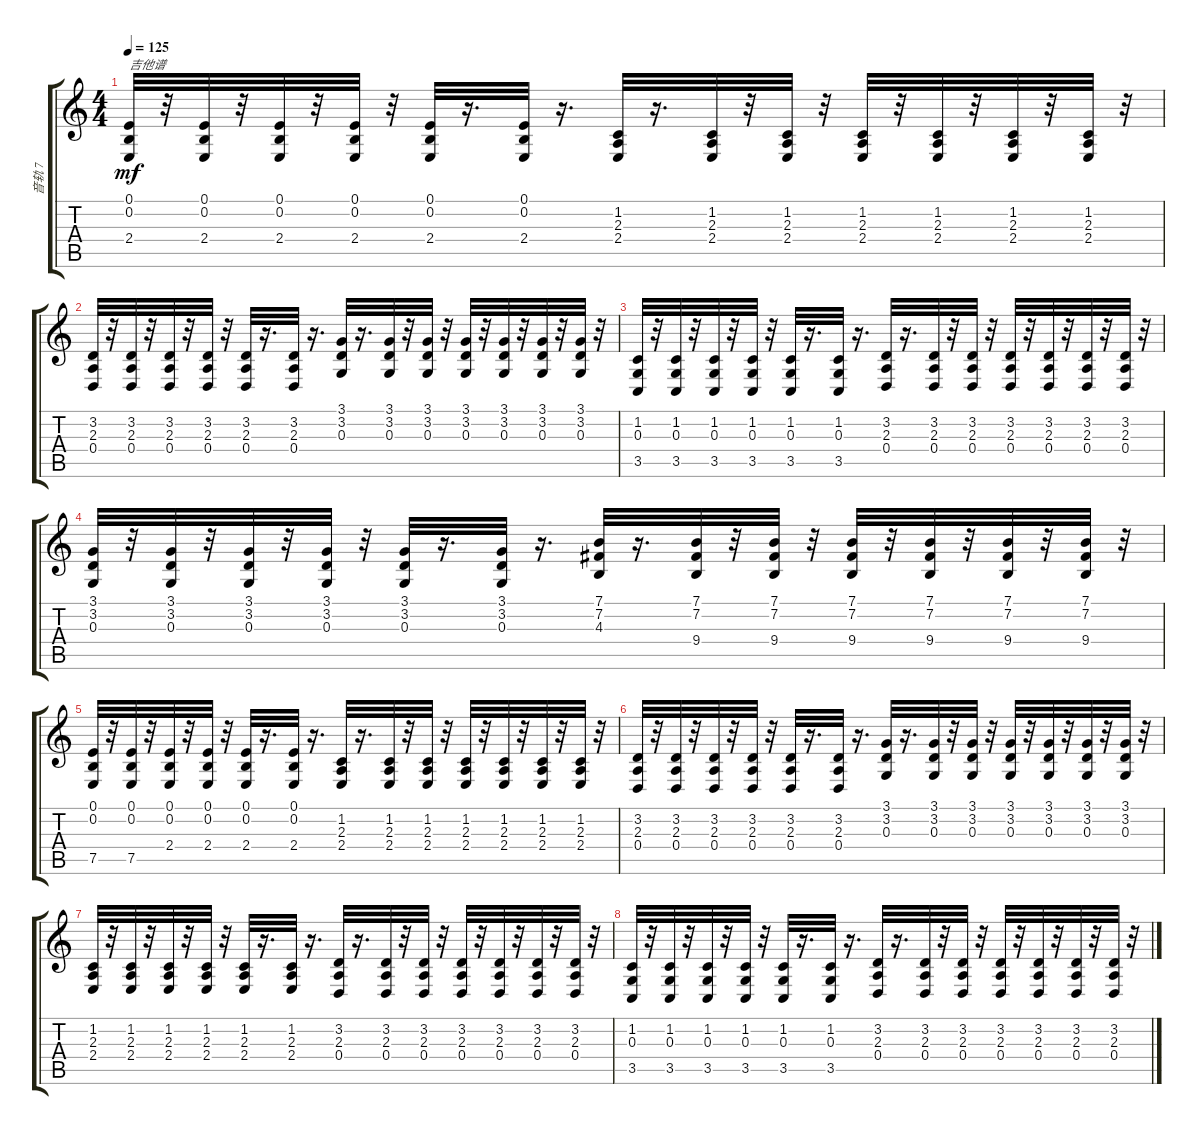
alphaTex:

\track ("音轨 7" "音轨 7") {instrument lead8bassandlead}
\staff {score tabs}
\tuning (E4 B3 G3 D3 A2 E2) {hide}
\ts (4 4)
\tempo 125
\clef g2
\ks c
(0.1 0.2 2.4).32{txt "吉他谱" dy mf instrument lead8bassandlead} r.32 (0.1 0.2 2.4).32 r.32 (0.1 0.2 2.4).32 r.32 (0.1 0.2 2.4).32 r.32 (0.1 0.2 2.4).32 r.16{d} (0.1 0.2 2.4).32 r.16{d} (1.2 2.3 2.4).32 r.16{d} (1.2 2.3 2.4).32 r.32 (1.2 2.3 2.4).32 r.32 (1.2 2.3 2.4).32 r.32 (1.2 2.3 2.4).32 r.32 (1.2 2.3 2.4).32 r.32 (1.2 2.3 2.4).32 r.32 |
(3.2 2.3 0.4).32 r.32 (3.2 2.3 0.4).32 r.32 (3.2 2.3 0.4).32 r.32 (3.2 2.3 0.4).32 r.32 (3.2 2.3 0.4).32 r.16{d} (3.2 2.3 0.4).32 r.16{d} (3.1 3.2 0.3).32 r.16{d} (3.1 3.2 0.3).32 r.32 (3.1 3.2 0.3).32 r.32 (3.1 3.2 0.3).32 r.32 (3.1 3.2 0.3).32 r.32 (3.1 3.2 0.3).32 r.32 (3.1 3.2 0.3).32 r.32 |
(1.2 0.3 3.5).32 r.32 (1.2 0.3 3.5).32 r.32 (1.2 0.3 3.5).32 r.32 (1.2 0.3 3.5).32 r.32 (1.2 0.3 3.5).32 r.16{d} (1.2 0.3 3.5).32 r.16{d} (3.2 2.3 0.4).32 r.16{d} (3.2 2.3 0.4).32 r.32 (3.2 2.3 0.4).32 r.32 (3.2 2.3 0.4).32 r.32 (3.2 2.3 0.4).32 r.32 (3.2 2.3 0.4).32 r.32 (3.2 2.3 0.4).32 r.32 |
(3.1 3.2 0.3).32 r.32 (3.1 3.2 0.3).32 r.32 (3.1 3.2 0.3).32 r.32 (3.1 3.2 0.3).32 r.32 (3.1 3.2 0.3).32 r.16{d} (3.1 3.2 0.3).32 r.16{d} (7.1 7.2 4.3).32 r.16{d} (7.1 7.2 9.4).32 r.32 (7.1 7.2 9.4).32 r.32 (7.1 7.2 9.4).32 r.32 (7.1 7.2 9.4).32 r.32 (7.1 7.2 9.4).32 r.32 (7.1 7.2 9.4).32 r.32 |
(0.1 0.2 7.5).32 r.32 (0.1 0.2 7.5).32 r.32 (0.1 0.2 2.4).32 r.32 (0.1 0.2 2.4).32 r.32 (0.1 0.2 2.4).32 r.16{d} (0.1 0.2 2.4).32 r.16{d} (1.2 2.3 2.4).32 r.16{d} (1.2 2.3 2.4).32 r.32 (1.2 2.3 2.4).32 r.32 (1.2 2.3 2.4).32 r.32 (1.2 2.3 2.4).32 r.32 (1.2 2.3 2.4).32 r.32 (1.2 2.3 2.4).32 r.32 |
(3.2 2.3 0.4).32 r.32 (3.2 2.3 0.4).32 r.32 (3.2 2.3 0.4).32 r.32 (3.2 2.3 0.4).32 r.32 (3.2 2.3 0.4).32 r.16{d} (3.2 2.3 0.4).32 r.16{d} (3.1 3.2 0.3).32 r.16{d} (3.1 3.2 0.3).32 r.32 (3.1 3.2 0.3).32 r.32 (3.1 3.2 0.3).32 r.32 (3.1 3.2 0.3).32 r.32 (3.1 3.2 0.3).32 r.32 (3.1 3.2 0.3).32 r.32 |
(1.2 2.3 2.4).32 r.32 (1.2 2.3 2.4).32 r.32 (1.2 2.3 2.4).32 r.32 (1.2 2.3 2.4).32 r.32 (1.2 2.3 2.4).32 r.16{d} (1.2 2.3 2.4).32 r.16{d} (3.2 2.3 0.4).32 r.16{d} (3.2 2.3 0.4).32 r.32 (3.2 2.3 0.4).32 r.32 (3.2 2.3 0.4).32 r.32 (3.2 2.3 0.4).32 r.32 (3.2 2.3 0.4).32 r.32 (3.2 2.3 0.4).32 r.32 |
(1.2 0.3 3.5).32 r.32 (1.2 0.3 3.5).32 r.32 (1.2 0.3 3.5).32 r.32 (1.2 0.3 3.5).32 r.32 (1.2 0.3 3.5).32 r.16{d} (1.2 0.3 3.5).32 r.16{d} (3.2 2.3 0.4).32 r.16{d} (3.2 2.3 0.4).32 r.32 (3.2 2.3 0.4).32 r.32 (3.2 2.3 0.4).32 r.32 (3.2 2.3 0.4).32 r.32 (3.2 2.3 0.4).32 r.32 (3.2 2.3 0.4).32 r.32
